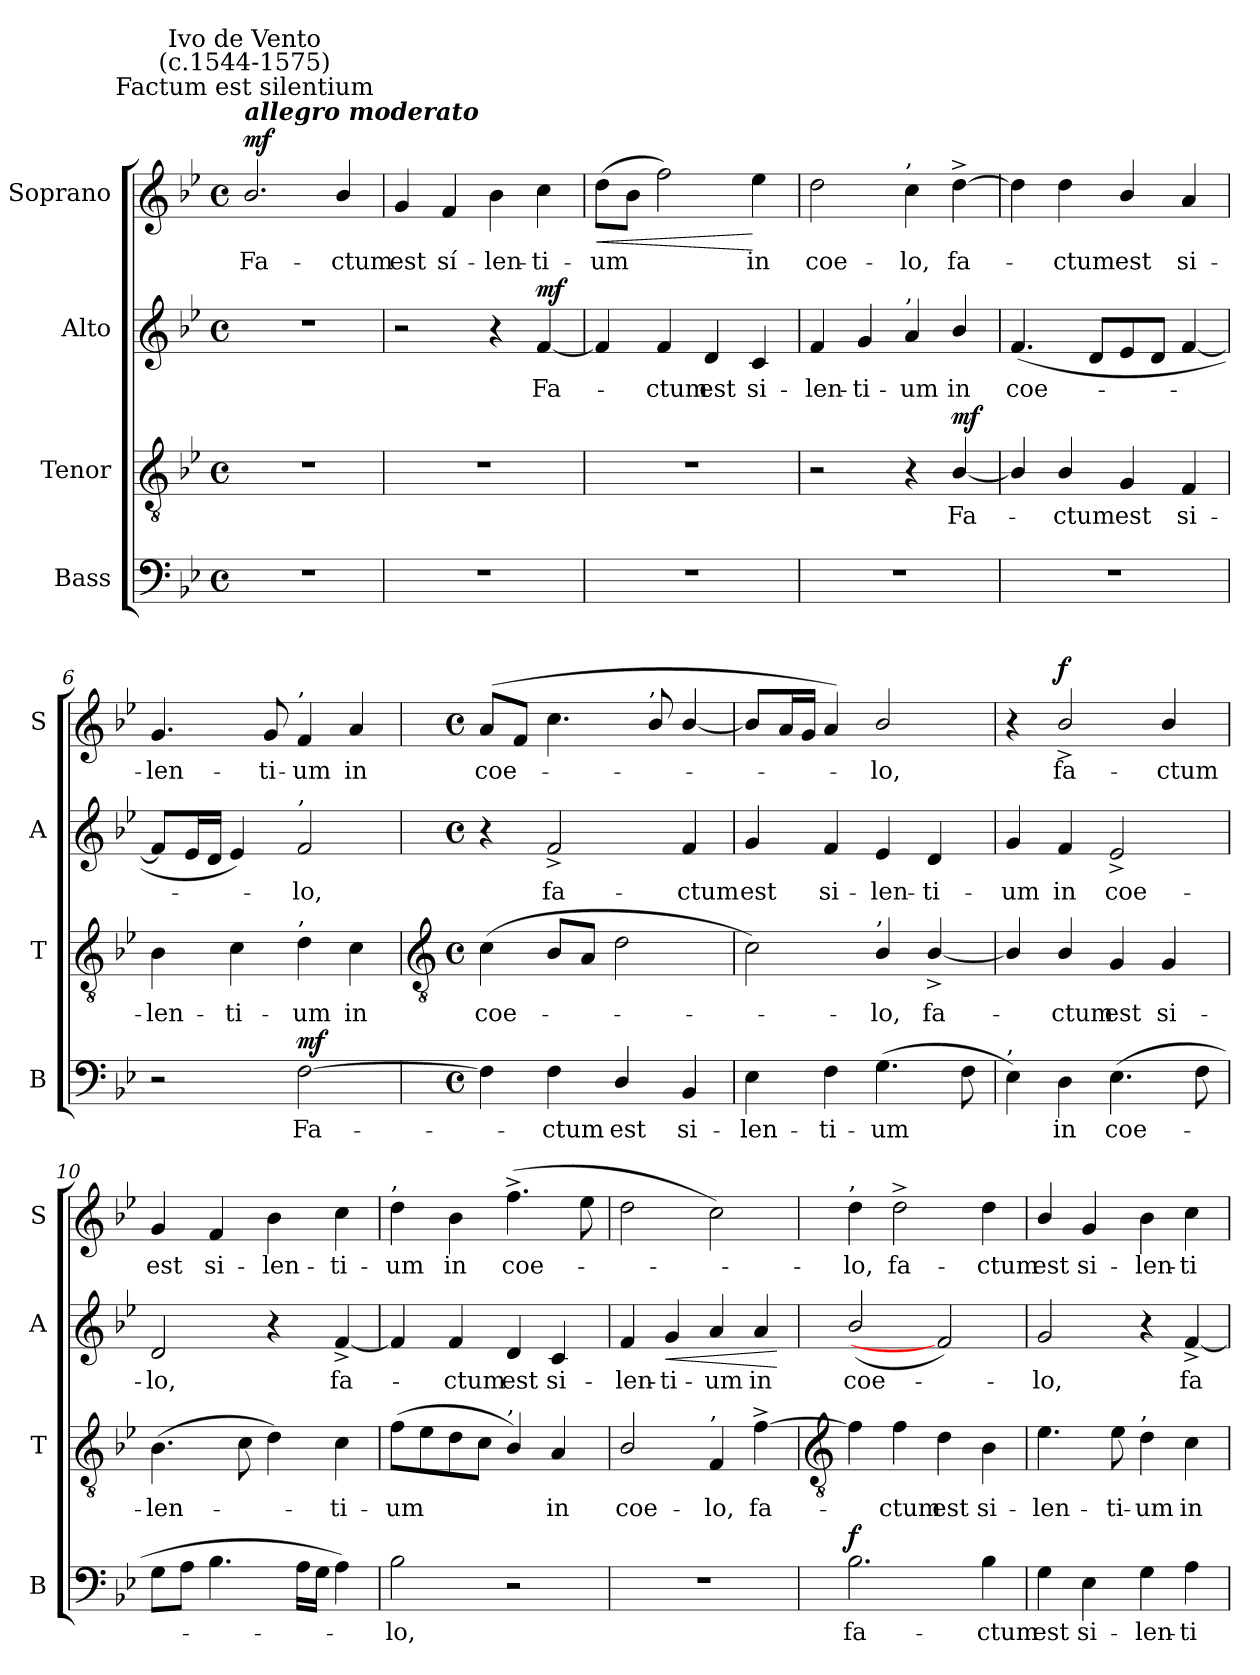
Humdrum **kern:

**kern	**text	**dynam	**kern	**text	**dynam	**kern	**text	**dynam	**kern	**text	**dynam
*part4	*part4	*part4	*part3	*part3	*part3	*part2	*part2	*part2	*part1	*part1	*part1
*staff4	*staff4	*staff4	*staff3	*staff3	*staff3	*staff2	*staff2	*staff2	*staff1	*staff1	*staff1
*I"Bass	*	*	*I"Tenor	*	*	*I"Alto	*	*	*I"Soprano	*	*
*I'B	*	*	*I'T	*	*	*I'A	*	*	*I'S	*	*
*clefF4	*	*	*clefGv2	*	*	*clefG2	*	*	*clefG2	*	*
*k[b-e-]	*	*	*k[b-e-]	*	*	*k[b-e-]	*	*	*k[b-e-]	*	*
*B-:	*	*	*B-:	*	*	*B-:	*	*	*B-:	*	*
*M4/4	*	*	*M4/4	*	*	*M4/4	*	*	*M4/4	*	*
*met(c)	*	*	*met(c)	*	*	*met(c)	*	*	*met(c)	*	*
=1	=1	=1	=1	=1	=1	=1	=1	=1	=1	=1	=1
!	!	!	!	!	!	!	!	!	!LO:TX:a:Bi:t=allegro moderato	!	!
!	!	!	!	!	!	!	!	!	!LO:TX:a:cj:t=Factum est silentium	!	!
!	!	!	!	!	!	!	!	!	!LO:TX:a:cj:t=Ivo de Vento\n(c.1544-1575)	!	!
!	!	!	!	!	!	!	!	!	!	!LO:LY:b	!LO:DY:b
1r	.	.	1r	.	.	1r	.	.	2.b-/	Fa-	mf
!	!	!	!	!	!	!	!	!	!	!LO:LY:b	!
.	.	.	.	.	.	.	.	.	4b-/	-ctum	.
=2	=2	=2	=2	=2	=2	=2	=2	=2	=2	=2	=2
!	!	!	!	!	!	!	!	!	!	!LO:LY:b	!
1r	.	.	1r	.	.	2r	.	.	4g	est	.
!	!	!	!	!	!	!	!	!	!	!LO:LY:b	!
.	.	.	.	.	.	.	.	.	4f	sí-	.
!	!	!	!	!	!	!	!	!	!	!LO:LY:b	!
.	.	.	.	.	.	4r	.	.	4b-	-len-	.
!	!	!	!	!	!	!	!LO:LY:b	!LO:DY:b	!	!LO:LY:b	!
.	.	.	.	.	.	[4f	Fa-	mf	4cc	-ti-	.
=3	=3	=3	=3	=3	=3	=3	=3	=3	=3	=3	=3
!	!	!	!	!	!	!	!	!	!	!LO:LY:b	!LO:HP:b
1r	.	.	1r	.	.	4f]	.	.	(>8ddL	-um	<
.	.	.	.	.	.	.	.	.	8b-J	.	.
!	!	!	!	!	!	!	!LO:LY:b	!	!	!	!
.	.	.	.	.	.	4f	ctum	.	2ff)	.	.
!	!	!	!	!	!	!	!LO:LY:b	!	!	!	!
.	.	.	.	.	.	4d	est	.	.	.	.
!	!	!	!	!	!	!	!LO:LY:b	!	!	!LO:LY:b	!
.	.	.	.	.	.	4c	si-	.	4ee-	in	[
=4	=4	=4	=4	=4	=4	=4	=4	=4	=4	=4	=4
!	!	!	!	!	!	!	!LO:LY:b	!	!	!LO:LY:b	!
1r	.	.	2r	.	.	4f	-len-	.	2dd	coe-	.
!	!	!	!	!	!	!	!LO:LY:b	!	!	!	!
.	.	.	.	.	.	4g	-ti-	.	.	.	.
!	!	!	!	!	!	!	!	!	!LO:TX:a:t=,	!	!
!	!	!	!	!	!	!LO:TX:a:t=,	!	!	!	!	!
!	!	!	!	!	!	!	!LO:LY:b	!	!	!LO:LY:b	!
.	.	.	4r	.	.	4a	-um	.	4cc	-lo,	.
!	!	!	!	!LO:LY:b	!LO:DY:b	!	!LO:LY:b	!	!	!LO:LY:b	!
.	.	.	[4B-/	Fa-	mf	4b-/	in	.	[4dd^	fa-	.
=5	=5	=5	=5	=5	=5	=5	=5	=5	=5	=5	=5
!	!	!	!	!	!	!	!LO:LY:b	!	!	!	!
1r	.	.	4B-/]	.	.	(<4.f	coe-	.	4dd]	.	.
!	!	!	!	!LO:LY:b	!	!	!	!	!	!LO:LY:b	!
.	.	.	4B-/	ctum	.	.	.	.	4dd	ctum	.
.	.	.	.	.	.	8dL	.	.	.	.	.
!	!	!	!	!LO:LY:b	!	!	!	!	!	!LO:LY:b	!
.	.	.	4G	est	.	8e-	.	.	4b-/	est	.
.	.	.	.	.	.	8dJ	.	.	.	.	.
!	!	!	!	!LO:LY:b	!	!	!	!	!	!LO:LY:b	!
.	.	.	4F	si-	.	[4f	.	.	4a	si-	.
=6	=6	=6	=6	=6	=6	=6	=6	=6	=6	=6	=6
!	!	!	!	!LO:LY:b	!	!	!	!	!	!LO:LY:b	!
2r	.	.	4B-	-len-	.	8fL]	.	.	4.g	-len-	.
.	.	.	.	.	.	16e-L	.	.	.	.	.
.	.	.	.	.	.	16dJJ	.	.	.	.	.
!	!	!	!	!LO:LY:b	!	!	!	!	!	!	!
.	.	.	4c	-ti-	.	4e-)	.	.	.	.	.
!	!	!	!	!	!	!	!	!	!	!LO:LY:b	!
.	.	.	.	.	.	.	.	.	8g	-ti-	.
!	!	!	!	!	!	!	!	!	!LO:TX:a:t=,	!	!
!	!	!	!	!	!	!LO:TX:a:t=,	!	!	!	!	!
!	!	!	!LO:TX:a:t=,	!	!	!	!	!	!	!	!
!	!LO:LY:b	!LO:DY:b	!	!LO:LY:b	!	!	!LO:LY:b	!	!	!LO:LY:b	!
[2F	Fa-	mf	4d	-um	.	2f	lo,	.	4f	-um	.
!	!	!	!	!LO:LY:b	!	!	!	!	!	!LO:LY:b	!
.	.	.	4c	in	.	.	.	.	4a	in	.
!!LO:LB:g=z
=7	=7	=7	=7	=7	=7	=7	=7	=7	=7	=7	=7
*	*	*	*clefGv2	*	*	*	*	*	*	*	*
*M4/4	*	*	*M4/4	*	*	*M4/4	*	*	*M4/4	*	*
*met(c)	*	*	*met(c)	*	*	*met(c)	*	*	*met(c)	*	*
!	!	!	!	!LO:LY:b	!	!	!	!	!	!LO:LY:b	!
4F]	.	.	(>4c	coe-	.	4r	.	.	(<8aL	coe-	.
.	.	.	.	.	.	.	.	.	8fJ	.	.
!	!LO:LY:b	!	!	!	!	!	!LO:LY:b	!	!	!	!
4F	ctum	.	8B-L	.	.	2f^	fa-	.	4.cc	.	.
.	.	.	8AJ	.	.	.	.	.	.	.	.
!	!LO:LY:b	!	!	!	!	!	!	!	!	!	!
4D/	est	.	2d	.	.	.	.	.	.	.	.
!	!	!	!	!	!	!	!	!	!LO:TX:a:t=,	!	!
.	.	.	.	.	.	.	.	.	8b-/	.	.
!	!LO:LY:b	!	!	!	!	!	!LO:LY:b	!	!	!	!
4BB-	si-	.	.	.	.	4f	-ctum	.	[4b-/	.	.
=8	=8	=8	=8	=8	=8	=8	=8	=8	=8	=8	=8
!	!LO:LY:b	!	!	!	!	!	!LO:LY:b	!	!	!	!
4E-	-len-	.	2c)	.	.	4g	est	.	8b-L]	.	.
.	.	.	.	.	.	.	.	.	16aL	.	.
.	.	.	.	.	.	.	.	.	16gJJ	.	.
!	!LO:LY:b	!	!	!	!	!	!LO:LY:b	!	!	!	!
4F	-ti-	.	.	.	.	4f	si-	.	4a)	.	.
!	!	!	!LO:TX:a:t=,	!	!	!	!	!	!	!	!
!	!LO:LY:b	!	!	!LO:LY:b	!	!	!LO:LY:b	!	!	!LO:LY:b	!
(>4.G	-um	.	4B-/	lo,	.	4e-	-len-	.	2b-/	lo,	.
!	!	!	!	!LO:LY:b	!	!	!LO:LY:b	!	!	!	!
.	.	.	[4B-^/	fa-	.	4d	-ti-	.	.	.	.
8F	.	.	.	.	.	.	.	.	.	.	.
=9	=9	=9	=9	=9	=9	=9	=9	=9	=9	=9	=9
!LO:TX:a:t=,	!	!	!	!	!	!	!	!	!	!	!
!	!	!	!	!	!	!	!LO:LY:b	!	!	!	!
4E-)	.	.	4B-/]	.	.	4g	-um	.	4r	.	.
!	!LO:LY:b	!	!	!LO:LY:b	!	!	!LO:LY:b	!	!	!LO:LY:b	!LO:DY:b
4D	in	.	4B-/	ctum	.	4f	in	.	2b-^/	fa-	f
!	!LO:LY:b	!	!	!LO:LY:b	!	!	!LO:LY:b	!	!	!	!
(>4.E-	coe-	.	4G	est	.	2e-^	coe-	.	.	.	.
!	!	!	!	!LO:LY:b	!	!	!	!	!	!LO:LY:b	!
.	.	.	4G	si-	.	.	.	.	4b-/	-ctum	.
8F	.	.	.	.	.	.	.	.	.	.	.
=10	=10	=10	=10	=10	=10	=10	=10	=10	=10	=10	=10
!	!	!	!	!LO:LY:b	!	!	!LO:LY:b	!	!	!LO:LY:b	!
8GL	.	.	(>4.B-	-len-	.	2d	-lo,	.	4g	est	.
8AJ	.	.	.	.	.	.	.	.	.	.	.
!	!	!	!	!	!	!	!	!	!	!LO:LY:b	!
4.B-	.	.	.	.	.	.	.	.	4f	si-	.
.	.	.	8c	.	.	.	.	.	.	.	.
!	!	!	!	!	!	!	!	!	!	!LO:LY:b	!
.	.	.	4d)	.	.	4r	.	.	4b-	-len-	.
16ALL	.	.	.	.	.	.	.	.	.	.	.
16GJJ	.	.	.	.	.	.	.	.	.	.	.
!	!	!	!	!LO:LY:b	!	!	!LO:LY:b	!	!	!LO:LY:b	!
4A)	.	.	4c	ti-	.	[4f^	fa-	.	4cc	-ti-	.
=11	=11	=11	=11	=11	=11	=11	=11	=11	=11	=11	=11
!	!	!	!	!	!	!	!	!	!LO:TX:a:t=,	!	!
!	!LO:LY:b	!	!	!LO:LY:b	!	!	!	!	!	!LO:LY:b	!
2B-	lo,	.	(>8fL	-um	.	4f]	.	.	4dd	-um	.
.	.	.	8e-	.	.	.	.	.	.	.	.
!	!	!	!	!	!	!	!LO:LY:b	!	!	!LO:LY:b	!
.	.	.	8d	.	.	4f	ctum	.	4b-	in	.
.	.	.	8cJ	.	.	.	.	.	.	.	.
!	!	!	!LO:TX:a:t=,	!	!	!	!	!	!	!	!
!	!	!	!	!	!	!	!LO:LY:b	!	!	!LO:LY:b	!
2r	.	.	4B-/)	.	.	4d	est	.	(>4.ff^	coe-	.
!	!	!	!	!LO:LY:b	!	!	!LO:LY:b	!	!	!	!
.	.	.	4A	in	.	4c	si-	.	.	.	.
.	.	.	.	.	.	.	.	.	8ee-	.	.
=12	=12	=12	=12	=12	=12	=12	=12	=12	=12	=12	=12
!	!	!	!	!LO:LY:b	!	!	!LO:LY:b	!	!	!	!
1r	.	.	2B-/	coe-	.	4f	-len-	.	2dd	.	.
!	!	!	!	!	!	!	!LO:LY:b	!LO:HP:b	!	!	!
.	.	.	.	.	.	4g	-ti-	<	.	.	.
!	!	!	!LO:TX:a:t=,	!	!	!	!	!	!	!	!
!	!	!	!	!LO:LY:b	!	!	!LO:LY:b	!	!	!	!
.	.	.	4F	-lo,	.	4a	-um	.	2cc)	.	.
!	!	!	!	!LO:LY:b	!	!	!LO:LY:b	!	!	!	!
.	.	.	[4f^	fa-	.	4a	in	.	.	.	.
.	.	.	.	.	.	.	.	[	.	.	.
!!LO:LB:g=z
=13	=13	=13	=13	=13	=13	=13	=13	=13	=13	=13	=13
*	*	*	*clefGv2	*	*	*	*	*	*	*	*
!	!	!	!	!	!	!	!	!	!LO:TX:a:t=,	!	!
!	!LO:LY:b	!LO:DY:b	!	!	!	!	!LO:LY:b	!	!	!LO:LY:b	!
2.B-	fa-	f	4f]	.	.	(<2b-/	coe-	.	4dd	lo,	.
!	!	!	!	!LO:LY:b	!	!	!	!	!	!LO:LY:b	!
.	.	.	4f	ctum	.	.	.	.	2dd^	fa-	.
!	!	!	!	!LO:LY:b	!	!	!	!	!	!	!
.	.	.	4d	est	.	2f])	.	.	.	.	.
!	!LO:LY:b	!	!	!LO:LY:b	!	!	!	!	!	!LO:LY:b	!
4B-	-ctum	.	4B-	si-	.	.	.	.	4dd	-ctum	.
=14	=14	=14	=14	=14	=14	=14	=14	=14	=14	=14	=14
!	!LO:LY:b	!	!	!LO:LY:b	!	!	!LO:LY:b	!	!	!LO:LY:b	!
4G	est	.	4.e-	-len-	.	2g	lo,	.	4b-/	est	.
!	!LO:LY:b	!	!	!	!	!	!	!	!	!LO:LY:b	!
4E-	si-	.	.	.	.	.	.	.	4g	si-	.
!	!	!	!	!LO:LY:b	!	!	!	!	!	!	!
.	.	.	8e-	-ti-	.	.	.	.	.	.	.
!	!	!	!LO:TX:a:t=,	!	!	!	!	!	!	!	!
!	!LO:LY:b	!	!	!LO:LY:b	!	!	!	!	!	!LO:LY:b	!
4G	-len-	.	4d	-um	.	4r	.	.	4b-	-len-	.
!	!LO:LY:b	!	!	!LO:LY:b	!	!	!LO:LY:b	!	!	!LO:LY:b	!
4A	-ti-	.	4c	in	.	[4f^	fa-	.	4cc	-ti-	.
=	=	=	=	=	=	=	=	=	=	=	=
*-	*-	*-	*-	*-	*-	*-	*-	*-	*-	*-	*-
